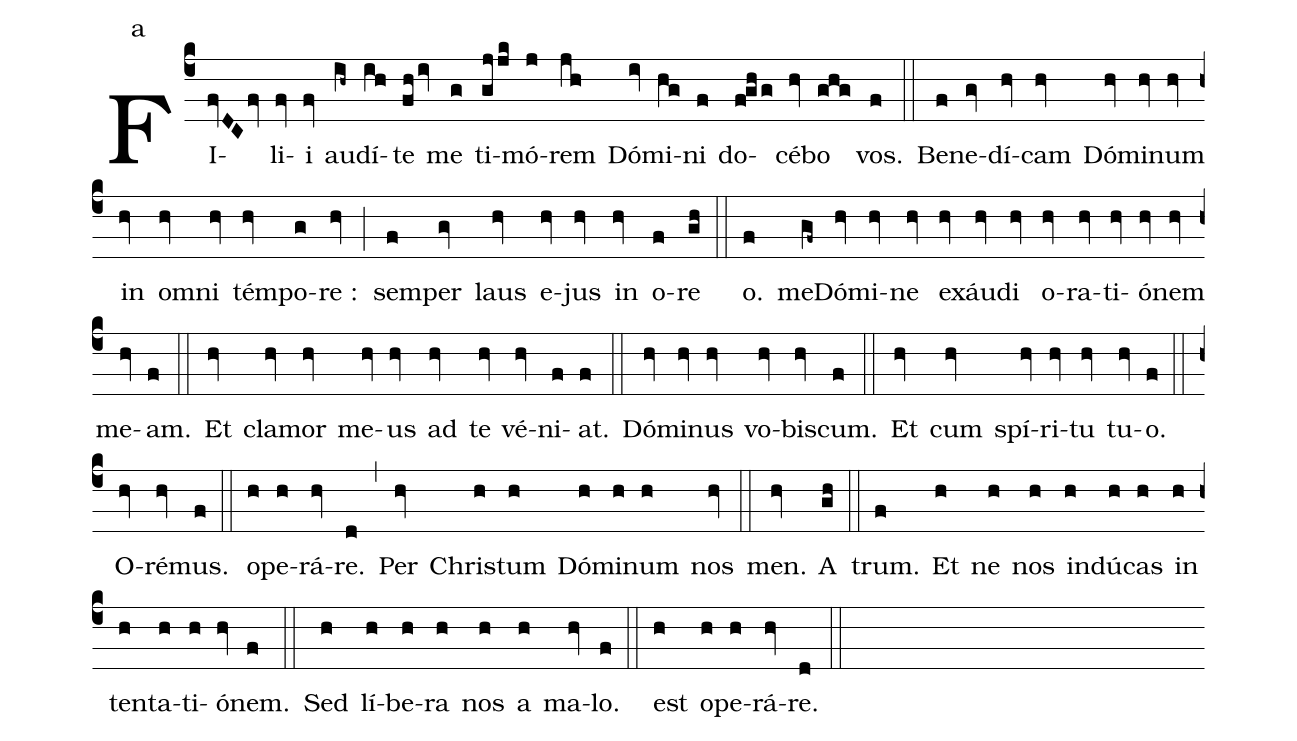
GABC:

annotation: a;
%%
(c4)
FI(fvDCfv)li(fv)i(fv) au(ih~)dí(ih)te(fhiv) me(g) ti(gjjk)mó(j)rem(jh) Dó(iv)mi(hg)ni(f) do(fghg)cé(hv)bo(ghg) vos.(f) (::)
Be(f)ne(gv)dí(hv)cam(hv) Dó(hv)mi(hv)num(hv) in(hv) om(hv)ni(hv) tém(hv)po(g)re :(hv) (;)
sem(f)per(gv) laus(hv) e(hv)jus(hv) in(hv) o(f)re(gh) (::)
o.(f) me(gf~)Dó(hv)mi(hv)ne(hv) ex(hv)áu(hv)di(hv) o(hv)ra(hv)ti(hv)ó(hv)nem(hv) me(hv)am.(f) (::)
Et(hv) cla(hv)mor(hv) me(hv)us(hv) ad(hv) te(hv) vé(hv)ni(f)at.(f) (::)
Dó(hv)mi(hv)nus(hv) vo(hv)bis(hv)cum.(f) (::)
Et(hv) cum(hv) spí(hv)ri(hv)tu(hv) tu(hv)o.(f) (::)
O(hv)ré(hv)mus.(f) (::)
o(h)pe(h)rá(hv)re.(d) (,)
Per(hv) Chris(h)tum(h) Dó(h)mi(h)num(h) nos(hv) (::)
men.(hv) A(gh) (::)
trum.(f) Et(h) ne(h) nos(h) in(h)dú(h)cas(h) in(h) ten(h)ta(h)ti(h)ó(hv)nem.(f) (::)
Sed(h) lí(h)be(h)ra(h) nos(h) a(h) ma(hv)lo.(f) (::)
est(h) o(h)pe(h)rá(hv)re.(d) (::)
